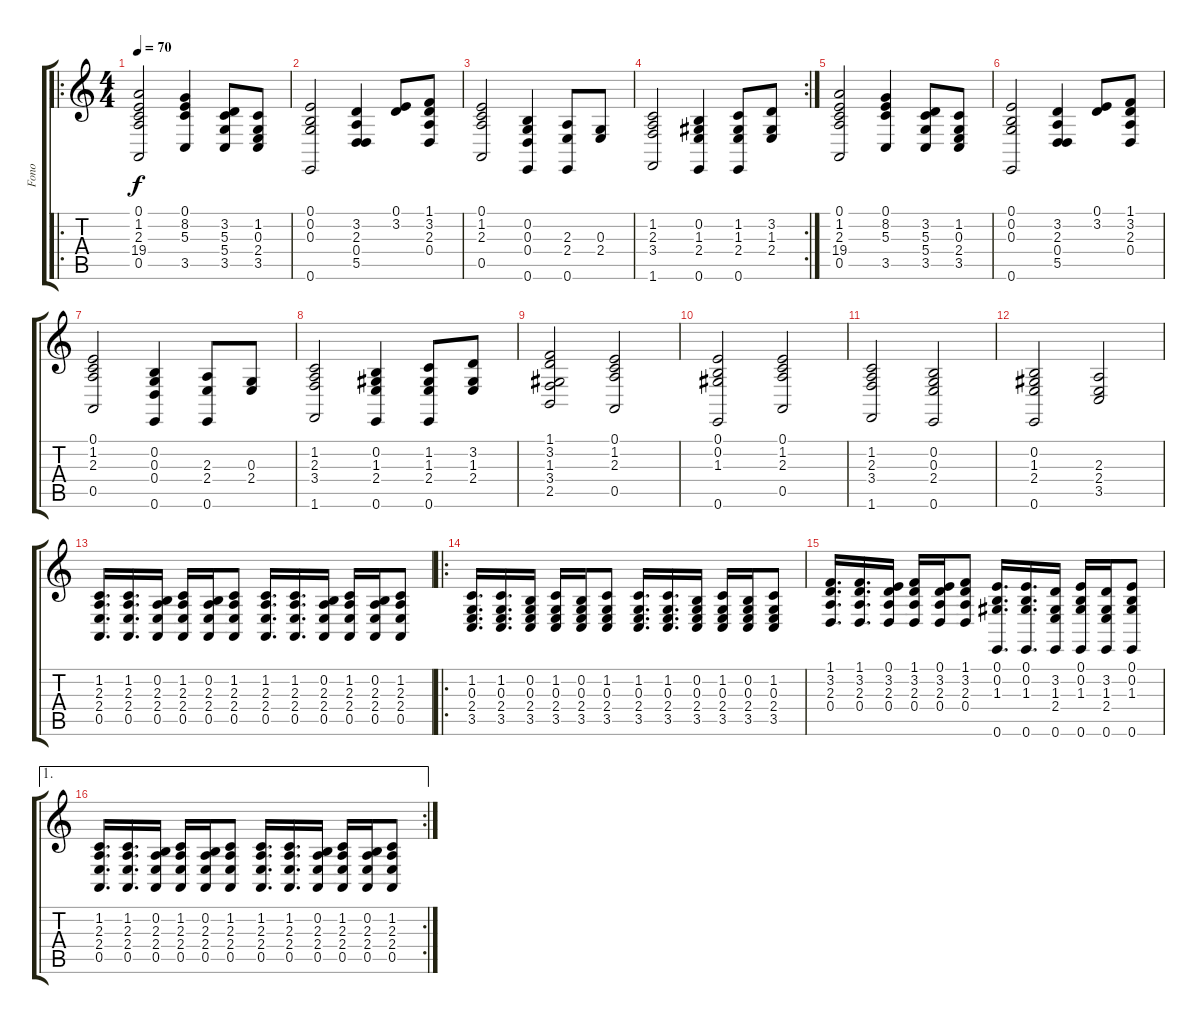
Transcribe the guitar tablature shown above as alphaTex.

\track ("Fono" "Fono") {instrument electricgrandpiano}
\staff {score tabs}
\tuning (E4 B3 G3 D3 A2 E2) {hide}
\ro
\ts (4 4)
\tempo 70
\clef g2
\ks aminor
(0.1 1.2 2.3 19.4 0.5).2{dy f} (0.1 8.2 5.3 3.5).4 (3.2 5.3 5.4 3.5).8 (1.2 0.3 2.4 3.5).8 |
(0.1 0.2 0.3 0.6).2 (3.2 2.3 0.4 5.5).4 (0.1 3.2).8 (1.1 3.2 2.3 0.4).8 |
(0.1 1.2 2.3 0.5).2 (0.2 0.3 0.4 0.6).4 (2.3 2.4 0.6).8 (0.3 2.4).8 |
\rc 2
(1.2 2.3 3.4 1.6).2 (0.2 1.3 2.4 0.6).4 (1.2 1.3 2.4 0.6).8 (3.2 1.3 2.4).8 |
(0.1 1.2 2.3 19.4 0.5).2 (0.1 8.2 5.3 3.5).4 (3.2 5.3 5.4 3.5).8 (1.2 0.3 2.4 3.5).8 |
(0.1 0.2 0.3 0.6).2 (3.2 2.3 0.4 5.5).4 (0.1 3.2).8 (1.1 3.2 2.3 0.4).8 |
(0.1 1.2 2.3 0.5).2 (0.2 0.3 0.4 0.6).4 (2.3 2.4 0.6).8 (0.3 2.4).8 |
(1.2 2.3 3.4 1.6).2 (0.2 1.3 2.4 0.6).4 (1.2 1.3 2.4 0.6).8 (3.2 1.3 2.4).8 |
(1.1 3.2 1.3 3.4 2.5).2 (0.1 1.2 2.3 0.5).2 |
(0.1 0.2 1.3 0.6).2 (0.1 1.2 2.3 0.5).2 |
(1.2 2.3 3.4 1.6).2 (0.2 0.3 2.4 0.6).2 |
(0.2 1.3 2.4 0.6).2 (2.3 2.4 3.5).2 |
(1.2 2.3 2.4 0.5).16{d} (1.2 2.3 2.4 0.5).16{d} (0.2 2.3 2.4 0.5).16 (1.2 2.3 2.4 0.5).16 (0.2 2.3 2.4 0.5).16 (1.2 2.3 2.4 0.5).8 (1.2 2.3 2.4 0.5).16{d} (1.2 2.3 2.4 0.5).16{d} (0.2 2.3 2.4 0.5).16 (1.2 2.3 2.4 0.5).16 (0.2 2.3 2.4 0.5).16 (1.2 2.3 2.4 0.5).8 |
\ro
(1.2 0.3 2.4 3.5).16{d} (1.2 0.3 2.4 3.5).16{d} (0.2 0.3 2.4 3.5).16 (1.2 0.3 2.4 3.5).16 (0.2 0.3 2.4 3.5).16 (1.2 0.3 2.4 3.5).8 (1.2 0.3 2.4 3.5).16{d} (1.2 0.3 2.4 3.5).16{d} (0.2 0.3 2.4 3.5).16 (1.2 0.3 2.4 3.5).16 (0.2 0.3 2.4 3.5).16 (1.2 0.3 2.4 3.5).8 |
(1.1 3.2 2.3 0.4).16{d} (1.1 3.2 2.3 0.4).16{d} (0.1 3.2 2.3 0.4).16 (1.1 3.2 2.3 0.4).16 (0.1 3.2 2.3 0.4).16 (1.1 3.2 2.3 0.4).8 (0.1 0.2 1.3 0.6).16{d} (0.1 0.2 1.3 0.6).16{d} (3.2 1.3 2.4 0.6).16 (0.1 0.2 1.3 0.6).16 (3.2 1.3 2.4 0.6).16 (0.1 0.2 1.3 0.6).8 |
\ae 1
\rc 2
(1.2 2.3 2.4 0.5).16{d} (1.2 2.3 2.4 0.5).16{d} (0.2 2.3 2.4 0.5).16 (1.2 2.3 2.4 0.5).16 (0.2 2.3 2.4 0.5).16 (1.2 2.3 2.4 0.5).8 (1.2 2.3 2.4 0.5).16{d} (1.2 2.3 2.4 0.5).16{d} (0.2 2.3 2.4 0.5).16 (1.2 2.3 2.4 0.5).16 (0.2 2.3 2.4 0.5).16 (1.2 2.3 2.4 0.5).8
